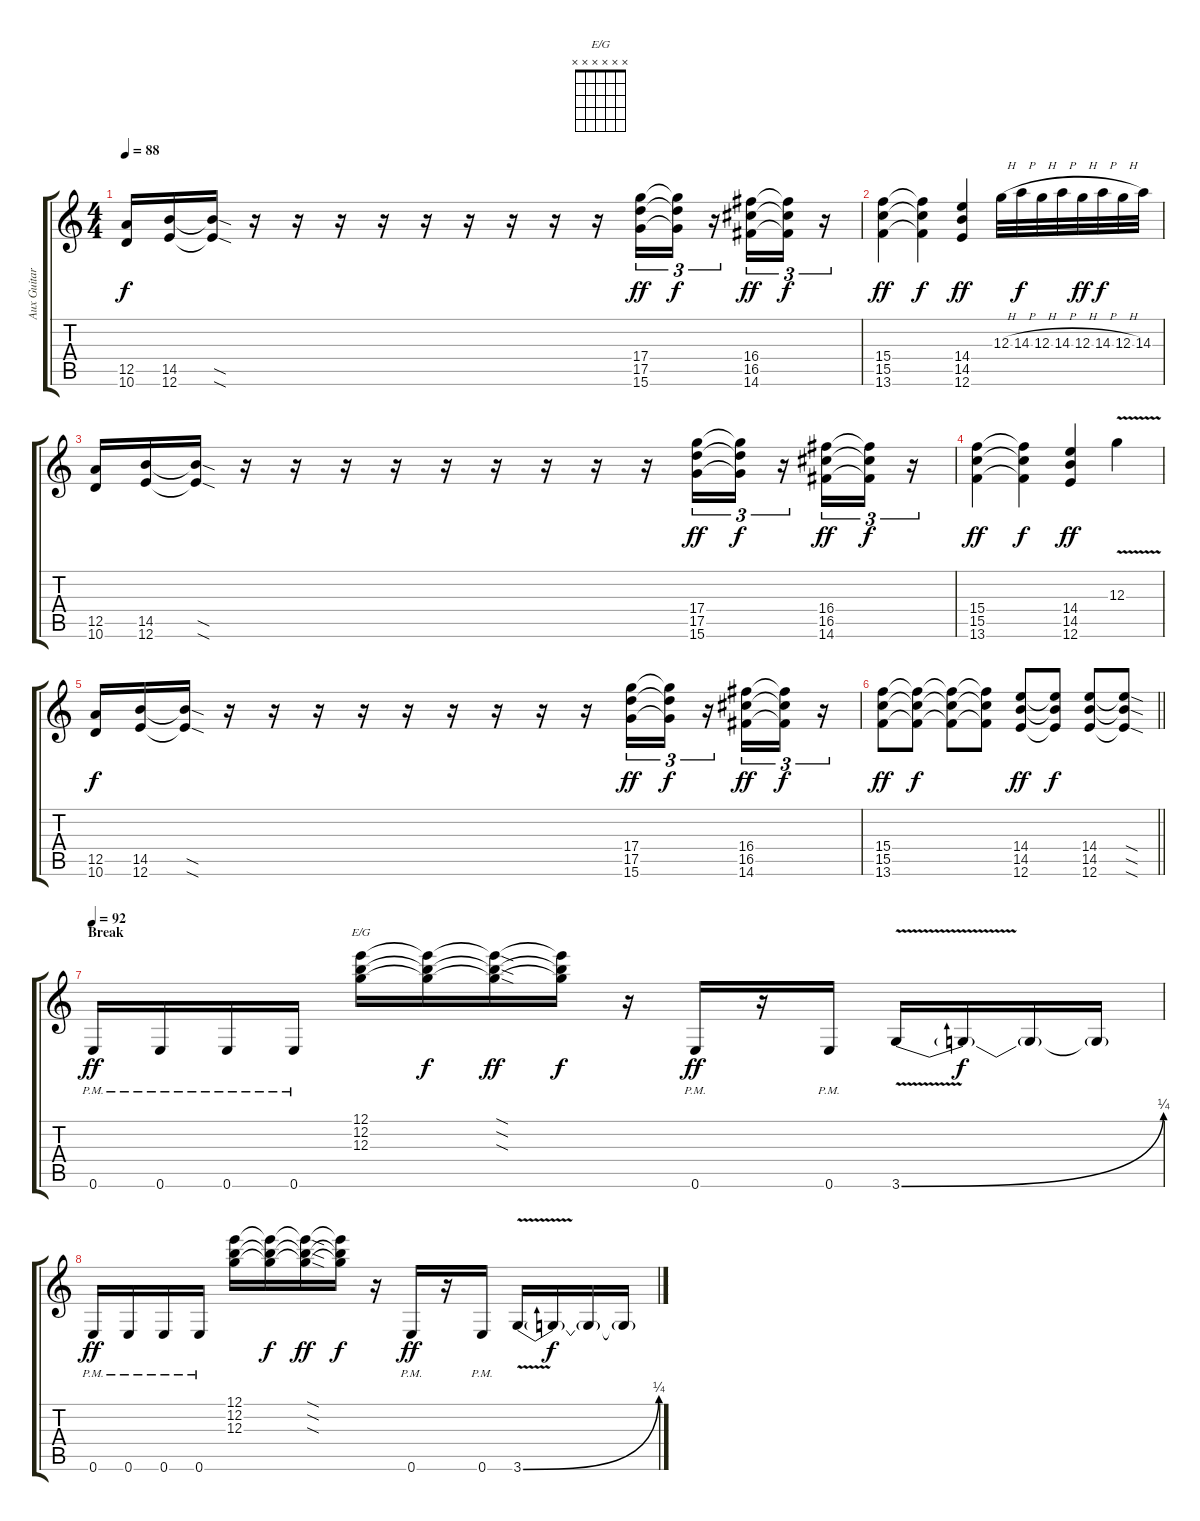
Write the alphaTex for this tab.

\track ("Aux Guitar" "Aux Guitar") {instrument distortionguitar}
\staff {score tabs}
\tuning (E4 B3 G3 D3 A2 E2) {hide}
\chord ("E/G" x x x x x x)
\ts (4 4)
\tempo 88
\clef g2
\ks c
(12.5 10.6).16{dy f} (14.5 12.6).16 (14.5{sod t} 12.6{sod t}).16 r.16 r.16 r.16 r.16 r.16 r.16 r.16 r.16 r.16 (17.4 17.5 15.6).16{tu (3 2) dy ff} (17.4{t} 17.5{t} 15.6{t}).16{tu (3 2) dy f} r.16{tu (3 2)} (16.4 16.5 14.6).16{tu (3 2) dy ff} (16.4{t} 16.5{t} 14.6{t}).16{tu (3 2) dy f} r.16{tu (3 2)} |
(15.4 15.5 13.6).4{dy ff} (15.4{t} 15.5{t} 13.6{t}).4{dy f} (14.4 14.5 12.6).4{dy ff} 12.3{h}.32 14.3{h}.32{dy f} 12.3{h}.32 14.3{h}.32 12.3{h}.32{dy ff} 14.3{h}.32{dy f} 12.3{h}.32 14.3.32 |
(12.5 10.6).16 (14.5 12.6).16 (14.5{sod t} 12.6{sod t}).16 r.16 r.16 r.16 r.16 r.16 r.16 r.16 r.16 r.16 (17.4 17.5 15.6).16{tu (3 2) dy ff} (17.4{t} 17.5{t} 15.6{t}).16{tu (3 2) dy f} r.16{tu (3 2)} (16.4 16.5 14.6).16{tu (3 2) dy ff} (16.4{t} 16.5{t} 14.6{t}).16{tu (3 2) dy f} r.16{tu (3 2)} |
(15.4 15.5 13.6).4{dy ff} (15.4{t} 15.5{t} 13.6{t}).4{dy f} (14.4 14.5 12.6).4{dy ff} 12.3{v}.4 |
(12.5 10.6).16{dy f} (14.5 12.6).16 (14.5{sod t} 12.6{sod t}).16 r.16 r.16 r.16 r.16 r.16 r.16 r.16 r.16 r.16 (17.4 17.5 15.6).16{tu (3 2) dy ff} (17.4{t} 17.5{t} 15.6{t}).16{tu (3 2) dy f} r.16{tu (3 2)} (16.4 16.5 14.6).16{tu (3 2) dy ff} (16.4{t} 16.5{t} 14.6{t}).16{tu (3 2) dy f} r.16{tu (3 2)} |
\barLineRight lightlight
(15.4 15.5 13.6).8{dy ff} (15.4{t} 15.5{t} 13.6{t}).8{dy f} (15.4{t} 15.5{t} 13.6{t}).8 (15.4{t} 15.5{t} 13.6{t}).8 (14.4 14.5 12.6).8{dy ff} (14.4{t} 14.5{t} 12.6{t}).8{dy f} (14.4 14.5 12.6).8 (14.4{sod t} 14.5{sod t} 12.6{sod t}).8 |
\section ("" "Break")
\tempo 92
0.6{pm}.16{dy ff} 0.6{pm}.16 0.6{pm}.16 0.6{pm}.16 (12.1 12.2 12.3).16{ch "E/G"} (12.1{t} 12.2{t} 12.3{t}).16{dy f} (12.1{sod t} 12.2{sod t} 12.3{sod t}).16{dy ff} (12.1{t} 12.2{t} 12.3{t}).16{dy f} r.16 0.6{pm}.16{dy ff} r.16 0.6{pm}.16 3.6{be (bend 0 0 60 1) v}.16 3.6{t}.16{dy f} 3.6{t}.16 3.6{t}.16 |
0.6{pm}.16{dy ff} 0.6{pm}.16 0.6{pm}.16 0.6{pm}.16 (12.1 12.2 12.3).16 (12.1{t} 12.2{t} 12.3{t}).16{dy f} (12.1{sod t} 12.2{sod t} 12.3{sod t}).16{dy ff} (12.1{t} 12.2{t} 12.3{t}).16{dy f} r.16 0.6{pm}.16{dy ff} r.16 0.6{pm}.16 3.6{be (bend 0 0 60 1) v}.16 3.6{t}.16{dy f} 3.6{t}.16 3.6{t}.16
